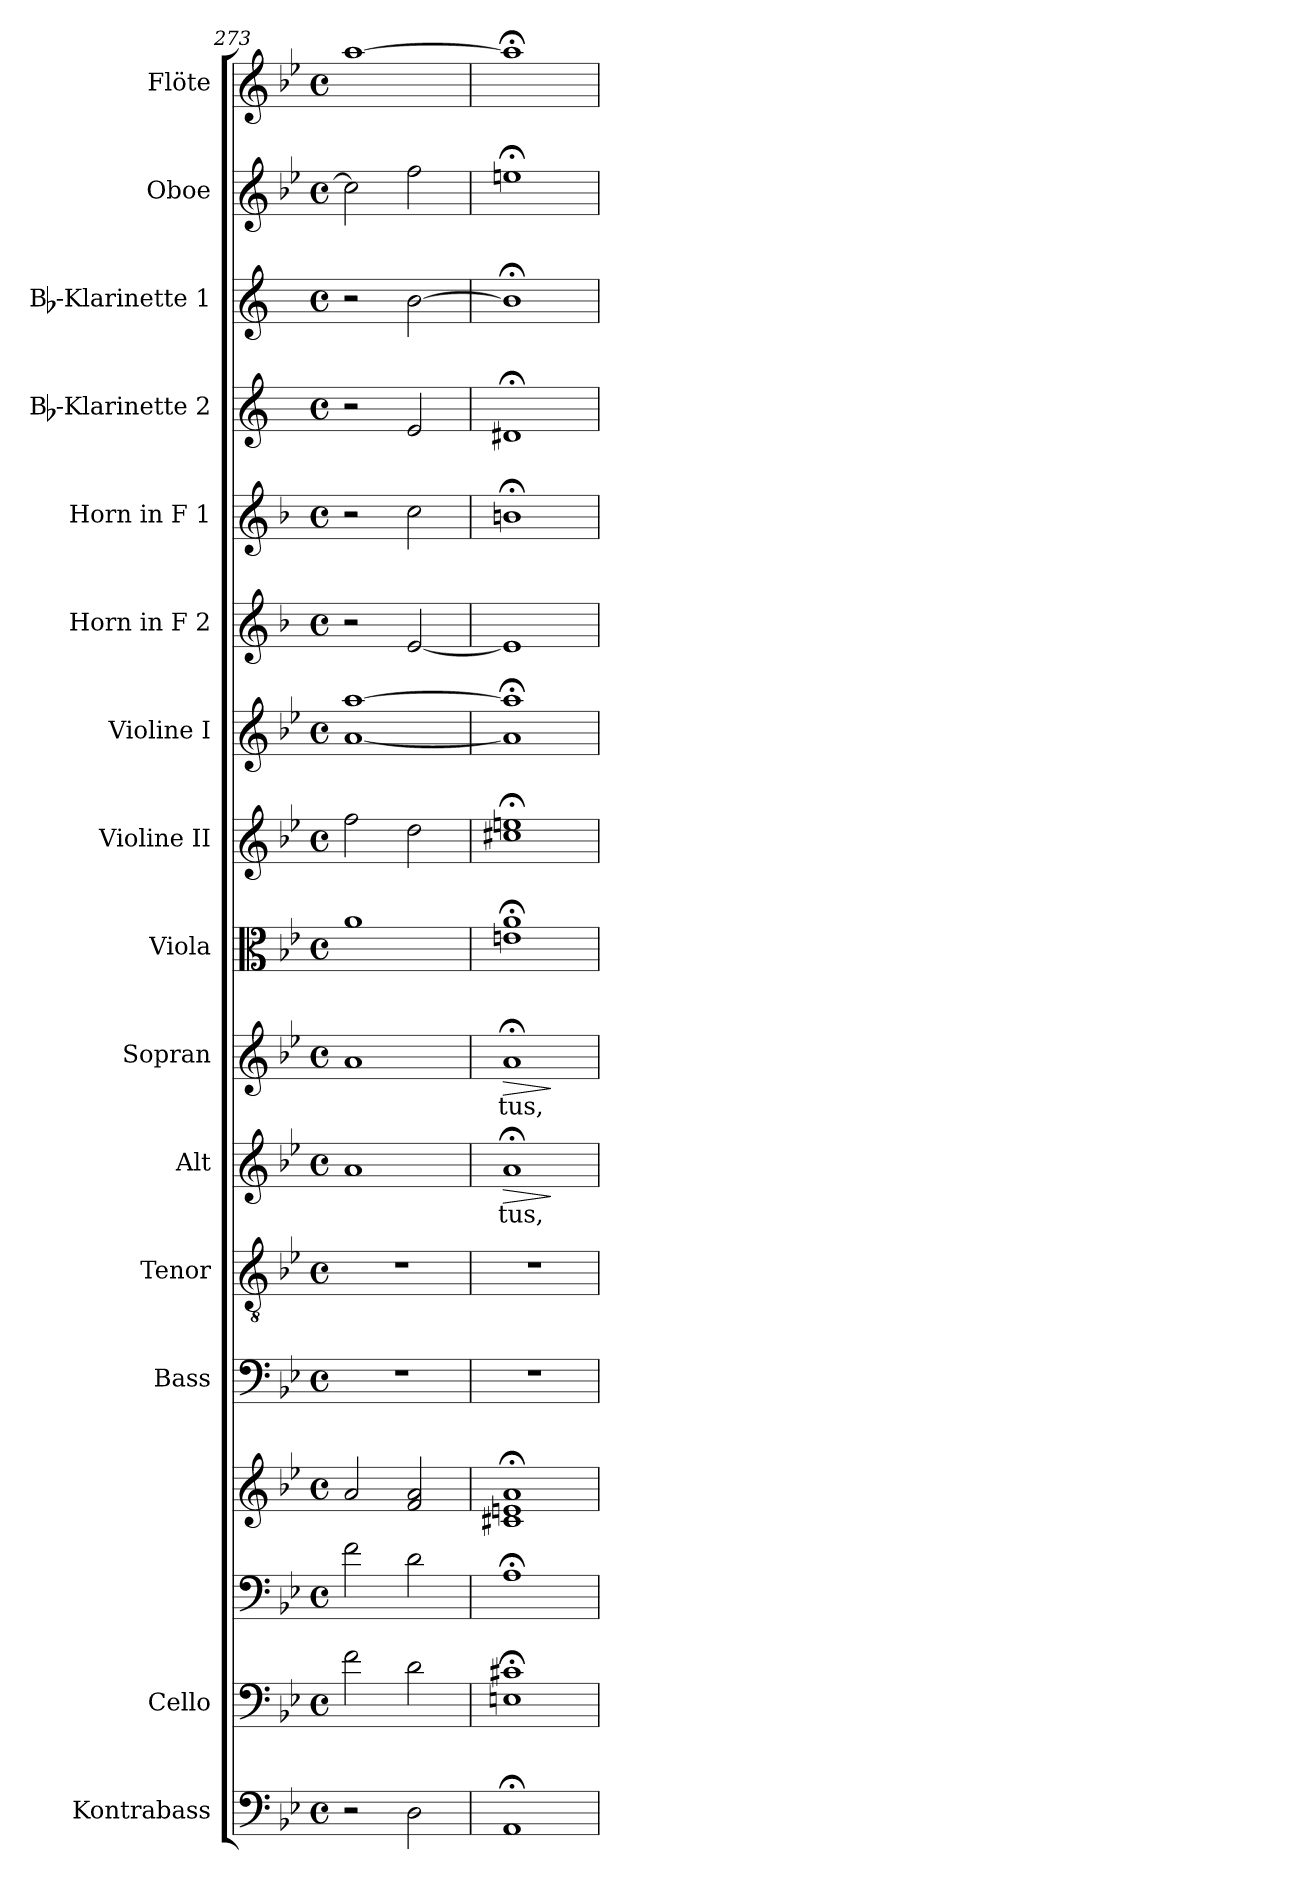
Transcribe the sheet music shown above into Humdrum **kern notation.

**kern	**kern	**kern	**kern	**kern	**kern	**kern	**text	**dynam	**kern	**text	**dynam	**kern	**kern	**kern	**kern	**kern	**kern	**kern	**kern	**kern
*part16	*part15	*part14	*part14	*part13	*part12	*part11	*part11	*part11	*part10	*part10	*part10	*part9	*part8	*part7	*part6	*part5	*part4	*part3	*part2	*part1
*staff17	*staff16	*staff15	*staff14	*staff13	*staff12	*staff11	*staff11	*staff11	*staff10	*staff10	*staff10	*staff9	*staff8	*staff7	*staff6	*staff5	*staff4	*staff3	*staff2	*staff1
*I"Kontrabass	*I"Cello	*	*	*I"Bass	*I"Tenor	*I"Alt	*	*	*I"Sopran	*	*	*I"Viola	*I"Violine II	*I"Violine I	*I"Horn in F 2	*I"Horn in F 1	*I"Bb-Klarinette 2	*I"Bb-Klarinette 1	*I"Oboe	*I"Flöte
*I'Kb.	*	*	*	*I'B.	*I'T.	*I'A.	*	*	*I'S.	*	*	*I'Vla.	*I'Vl. II	*I'Vl. I	*	*	*I'Bb Kl. 2	*I'Bb Kl. 1	*I'Ob.	*I'Fl.
*clefF4	*clefF4	*clefF4	*clefG2	*clefF4	*clefGv2	*clefG2	*	*	*clefG2	*	*	*clefC3	*clefG2	*clefG2	*clefG2	*clefG2	*clefG2	*clefG2	*clefG2	*clefG2
*ITrd7c12	*	*	*	*	*	*	*	*	*	*	*	*	*	*	*ITrd4c7	*ITrd4c7	*ITrd1c2	*ITrd1c2	*	*
*k[b-e-]	*k[b-e-]	*k[b-e-]	*k[b-e-]	*k[b-e-]	*k[b-e-]	*k[b-e-]	*	*	*k[b-e-]	*	*	*k[b-e-]	*k[b-e-]	*k[b-e-]	*k[b-e-]	*k[b-e-]	*k[b-e-]	*k[b-e-]	*k[b-e-]	*k[b-e-]
*B-:	*B-:	*B-:	*B-:	*B-:	*B-:	*B-:	*	*	*B-:	*	*	*B-:	*B-:	*B-:	*B-:	*B-:	*B-:	*B-:	*B-:	*B-:
*M4/4	*M4/4	*M4/4	*M4/4	*M4/4	*M4/4	*M4/4	*	*	*M4/4	*	*	*M4/4	*M4/4	*M4/4	*M4/4	*M4/4	*M4/4	*M4/4	*M4/4	*M4/4
*met(c)	*met(c)	*met(c)	*met(c)	*met(c)	*met(c)	*met(c)	*	*	*met(c)	*	*	*met(c)	*met(c)	*met(c)	*met(c)	*met(c)	*met(c)	*met(c)	*met(c)	*met(c)
=273	=273	=273	=273	=273	=273	=273	=273	=273	=273	=273	=273	=273	=273	=273	=273	=273	=273	=273	=273	=273
2r	2f\	2f\	2a/	1r	1r	1a	.	.	1a	.	.	1a	2ff\	[1a [1aa	2r	2r	2r	2r	2cc\]	[1aa
2DD\	2d\	2d\	2f/ 2a/	.	.	.	.	.	.	.	.	.	2dd\	.	[2A/	2f\	2d/	[2a\	2ff\	.
=274	=274	=274	=274	=274	=274	=274	=274	=274	=274	=274	=274	=274	=274	=274	=274	=274	=274	=274	=274	=274
!	!	!	!	!	!	!	!LO:LY:b	!LO:HP:b	!	!LO:LY:b	!LO:HP:b	!	!	!	!	!	!	!	!	!
1AAA;<	1En;< 1c#X;<	1A;<	1c#X;< 1en;< 1a;<	1r	1r	1a;<	-tus,	>	1a;<	-tus,	>	1en;< 1a;<	1cc#X;< 1een;<	1a];< 1aa];<	1A]	1en;<	1c#X;<	1a;<]	1een;<	1aa;<]
.	.	.	.	.	.	.	.	]	.	.	]	.	.	.	.	.	.	.	.	.
=	=	=	=	=	=	=	=	=	=	=	=	=	=	=	=	=	=	=	=	=
*-	*-	*-	*-	*-	*-	*-	*-	*-	*-	*-	*-	*-	*-	*-	*-	*-	*-	*-	*-	*-
